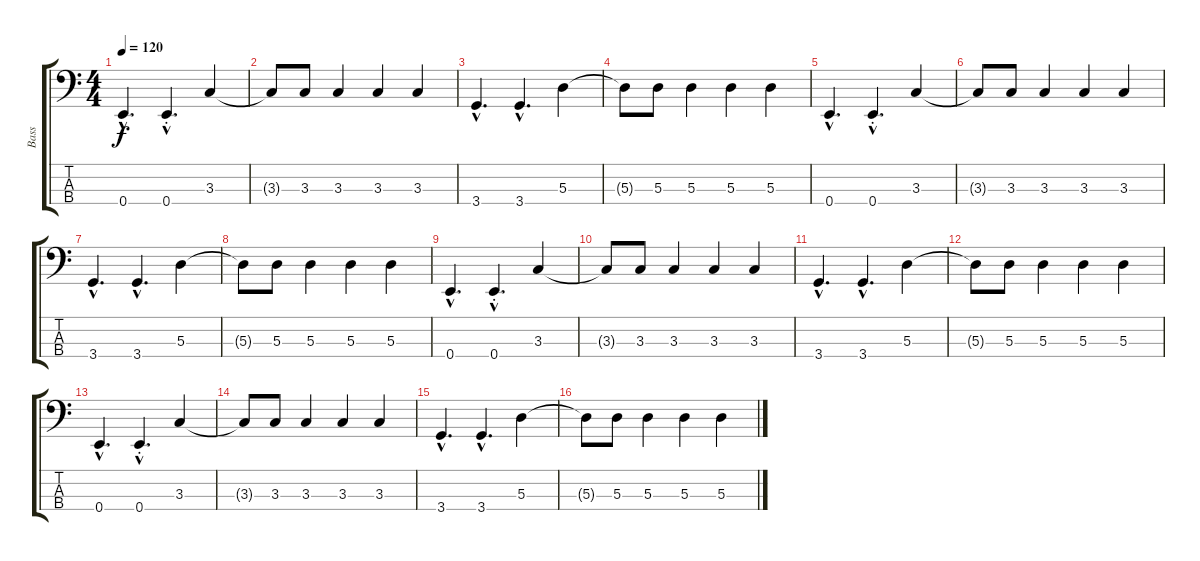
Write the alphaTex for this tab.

\track ("Bass" "Bass") {instrument electricbassfinger}
\staff {score tabs}
\tuning (G2 D2 A1 E1) {hide}
\ts (4 4)
\tempo 120
\clef f4
\ks c
0.4{hac}.4{d dy f} 0.4{hac st}.4{d} 3.3.4 |
3.3{t}.8 3.3.8 3.3.4 3.3.4 3.3.4 |
3.4{hac}.4{d} 3.4{hac}.4{d} 5.3.4 |
5.3{t}.8 5.3.8 5.3.4 5.3.4 5.3.4 |
0.4{hac}.4{d} 0.4{hac st}.4{d} 3.3.4 |
3.3{t}.8 3.3.8 3.3.4 3.3.4 3.3.4 |
3.4{hac}.4{d} 3.4{hac}.4{d} 5.3.4 |
5.3{t}.8 5.3.8 5.3.4 5.3.4 5.3.4 |
0.4{hac}.4{d} 0.4{hac st}.4{d} 3.3.4 |
3.3{t}.8 3.3.8 3.3.4 3.3.4 3.3.4 |
3.4{hac}.4{d} 3.4{hac}.4{d} 5.3.4 |
5.3{t}.8 5.3.8 5.3.4 5.3.4 5.3.4 |
0.4{hac}.4{d} 0.4{hac st}.4{d} 3.3.4 |
3.3{t}.8 3.3.8 3.3.4 3.3.4 3.3.4 |
3.4{hac}.4{d} 3.4{hac}.4{d} 5.3.4 |
5.3{t}.8 5.3.8 5.3.4 5.3.4 5.3.4
